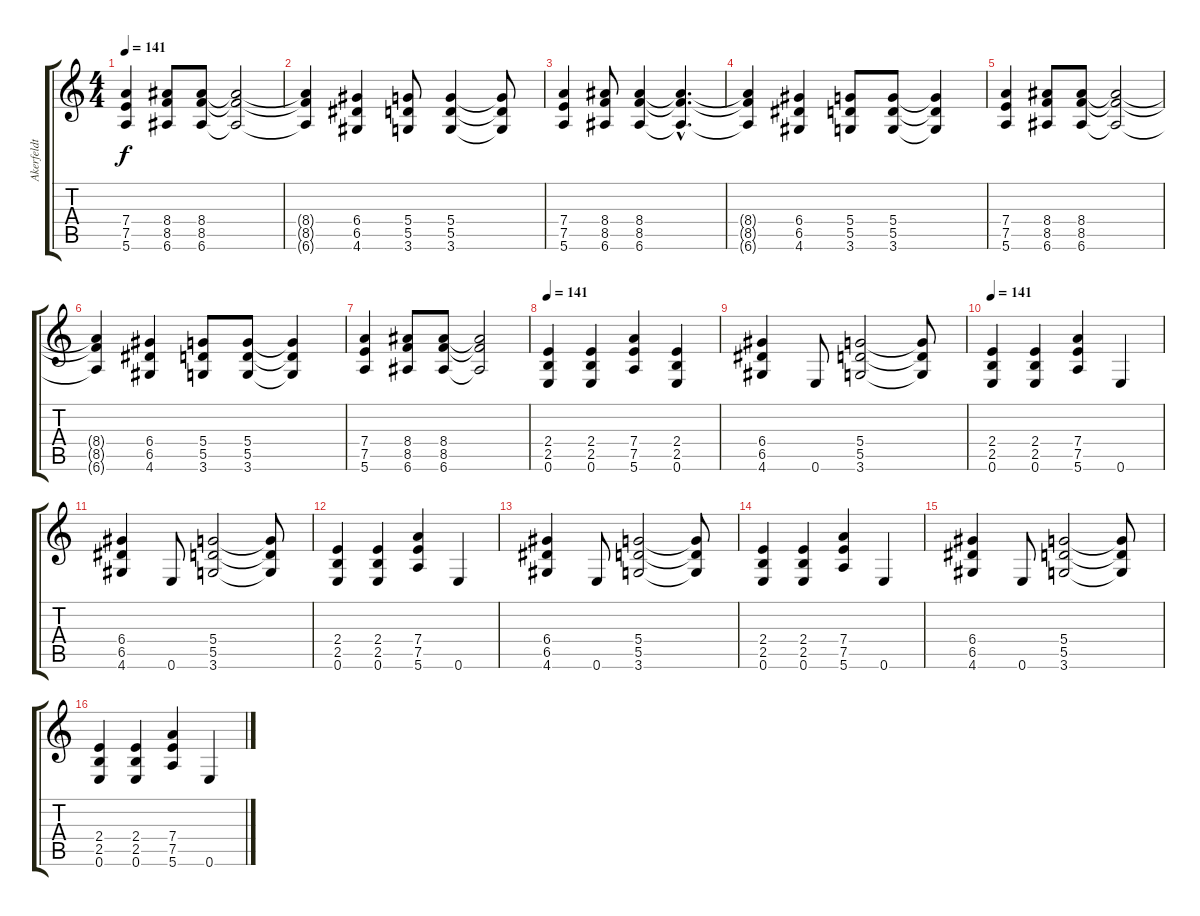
\track ("Akerfeldt" "Akerfeldt") {instrument overdrivenguitar}
\staff {score tabs}
\tuning (E4 B3 G3 D3 A2 E2) {hide}
\ts (4 4)
\tempo 141
\clef g2
\ks c
(7.4 7.5 5.6).4{dy f} (8.4 8.5 6.6).8 (8.4 8.5 6.6).8 (8.4{t} 8.5{t} 6.6{t}).2 |
(8.4{t} 8.5{t} 6.6{t}).4 (6.4 6.5 4.6).4 (5.4 5.5 3.6).8 (5.4 5.5 3.6).4 (5.4{t} 5.5{t} 3.6{t}).8 |
(7.4 7.5 5.6).4 (8.4 8.5 6.6).8 (8.4 8.5 6.6).4 (8.4{hac t} 8.5{hac t} 6.6{hac t}).4{d} |
(8.4{t} 8.5{t} 6.6{t}).4 (6.4 6.5 4.6).4 (5.4 5.5 3.6).8 (5.4 5.5 3.6).8 (5.4{t} 5.5{t} 3.6{t}).4 |
(7.4 7.5 5.6).4 (8.4 8.5 6.6).8 (8.4 8.5 6.6).8 (8.4{t} 8.5{t} 6.6{t}).2 |
(8.4{t} 8.5{t} 6.6{t}).4 (6.4 6.5 4.6).4 (5.4 5.5 3.6).8 (5.4 5.5 3.6).8 (5.4{t} 5.5{t} 3.6{t}).4 |
(7.4 7.5 5.6).4 (8.4 8.5 6.6).8 (8.4 8.5 6.6).8 (8.4{t} 8.5{t} 6.6{t}).2 |
\tempo 141
(2.4 2.5 0.6).4 (2.4 2.5 0.6).4 (7.4 7.5 5.6).4 (2.4 2.5 0.6).4 |
(6.4 6.5 4.6).4 0.6.8 (5.4 5.5 3.6).2 (5.4{t} 5.5{t} 3.6{t}).8 |
\tempo 141
(2.4 2.5 0.6).4 (2.4 2.5 0.6).4 (7.4 7.5 5.6).4 0.6.4 |
(6.4 6.5 4.6).4 0.6.8 (5.4 5.5 3.6).2 (5.4{t} 5.5{t} 3.6{t}).8 |
(2.4 2.5 0.6).4 (2.4 2.5 0.6).4 (7.4 7.5 5.6).4 0.6.4 |
(6.4 6.5 4.6).4 0.6.8 (5.4 5.5 3.6).2 (5.4{t} 5.5{t} 3.6{t}).8 |
(2.4 2.5 0.6).4 (2.4 2.5 0.6).4 (7.4 7.5 5.6).4 0.6.4 |
(6.4 6.5 4.6).4 0.6.8 (5.4 5.5 3.6).2 (5.4{t} 5.5{t} 3.6{t}).8 |
(2.4 2.5 0.6).4 (2.4 2.5 0.6).4 (7.4 7.5 5.6).4 0.6.4
